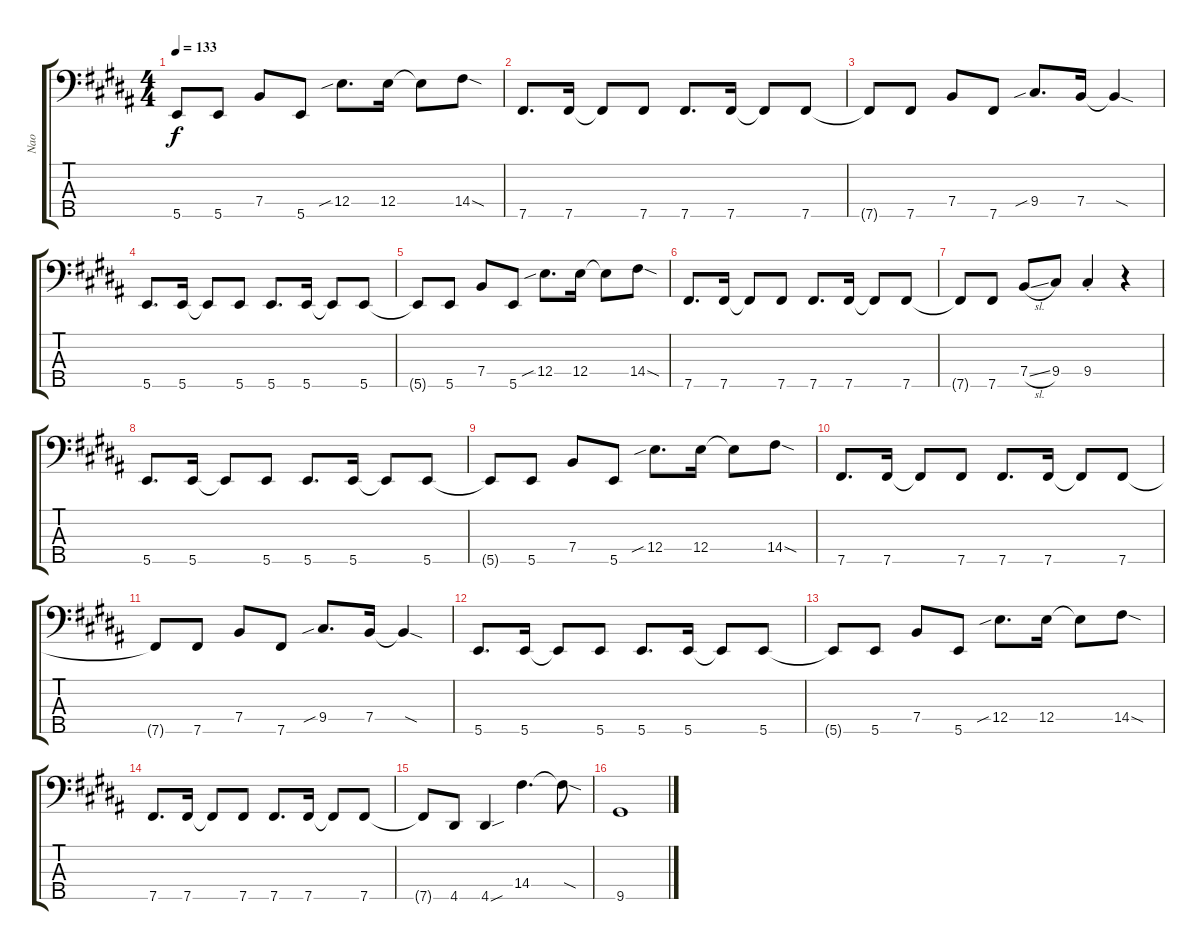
\track ("Nao" "Nao") {instrument electricbassfinger}
\staff {score tabs}
\tuning (G2 D2 A1 E1 B0) {hide}
\ts (4 4)
\tempo 133
\clef f4
\ks b
5.5{t}.8{dy f} 5.5.8 7.4.8 5.5.8 12.4{sib}.8{d} 12.4.16 12.4{t}.8 14.4{sod}.8 |
7.5.8{d} 7.5.16 7.5{t}.8 7.5.8 7.5.8{d} 7.5.16 7.5{t}.8 7.5.8 |
7.5{t}.8 7.5.8 7.4.8 7.5.8 9.4{sib}.8{d} 7.4.16 7.4{sod t}.4 |
5.5.8{d} 5.5.16 5.5{t}.8 5.5.8 5.5.8{d} 5.5.16 5.5{t}.8 5.5.8 |
5.5{t}.8 5.5.8 7.4.8 5.5.8 12.4{sib}.8{d} 12.4.16 12.4{t}.8 14.4{sod}.8 |
7.5.8{d} 7.5.16 7.5{t}.8 7.5.8 7.5.8{d} 7.5.16 7.5{t}.8 7.5.8 |
7.5{t}.8 7.5.8 7.4{sl}.8 9.4.8 9.4{st}.4 r.4 |
5.5.8{d} 5.5.16 5.5{t}.8 5.5.8 5.5.8{d} 5.5.16 5.5{t}.8 5.5.8 |
5.5{t}.8 5.5.8 7.4.8 5.5.8 12.4{sib}.8{d} 12.4.16 12.4{t}.8 14.4{sod}.8 |
7.5.8{d} 7.5.16 7.5{t}.8 7.5.8 7.5.8{d} 7.5.16 7.5{t}.8 7.5.8 |
7.5{t}.8 7.5.8 7.4.8 7.5.8 9.4{sib}.8{d} 7.4.16 7.4{sod t}.4 |
5.5.8{d} 5.5.16 5.5{t}.8 5.5.8 5.5.8{d} 5.5.16 5.5{t}.8 5.5.8 |
5.5{t}.8 5.5.8 7.4.8 5.5.8 12.4{sib}.8{d} 12.4.16 12.4{t}.8 14.4{sod}.8 |
7.5.8{d} 7.5.16 7.5{t}.8 7.5.8 7.5.8{d} 7.5.16 7.5{t}.8 7.5.8 |
7.5{t}.8 4.5.8 4.5{sou}.4 14.4.4{d} 14.4{sod t}.8 |
9.5.1
